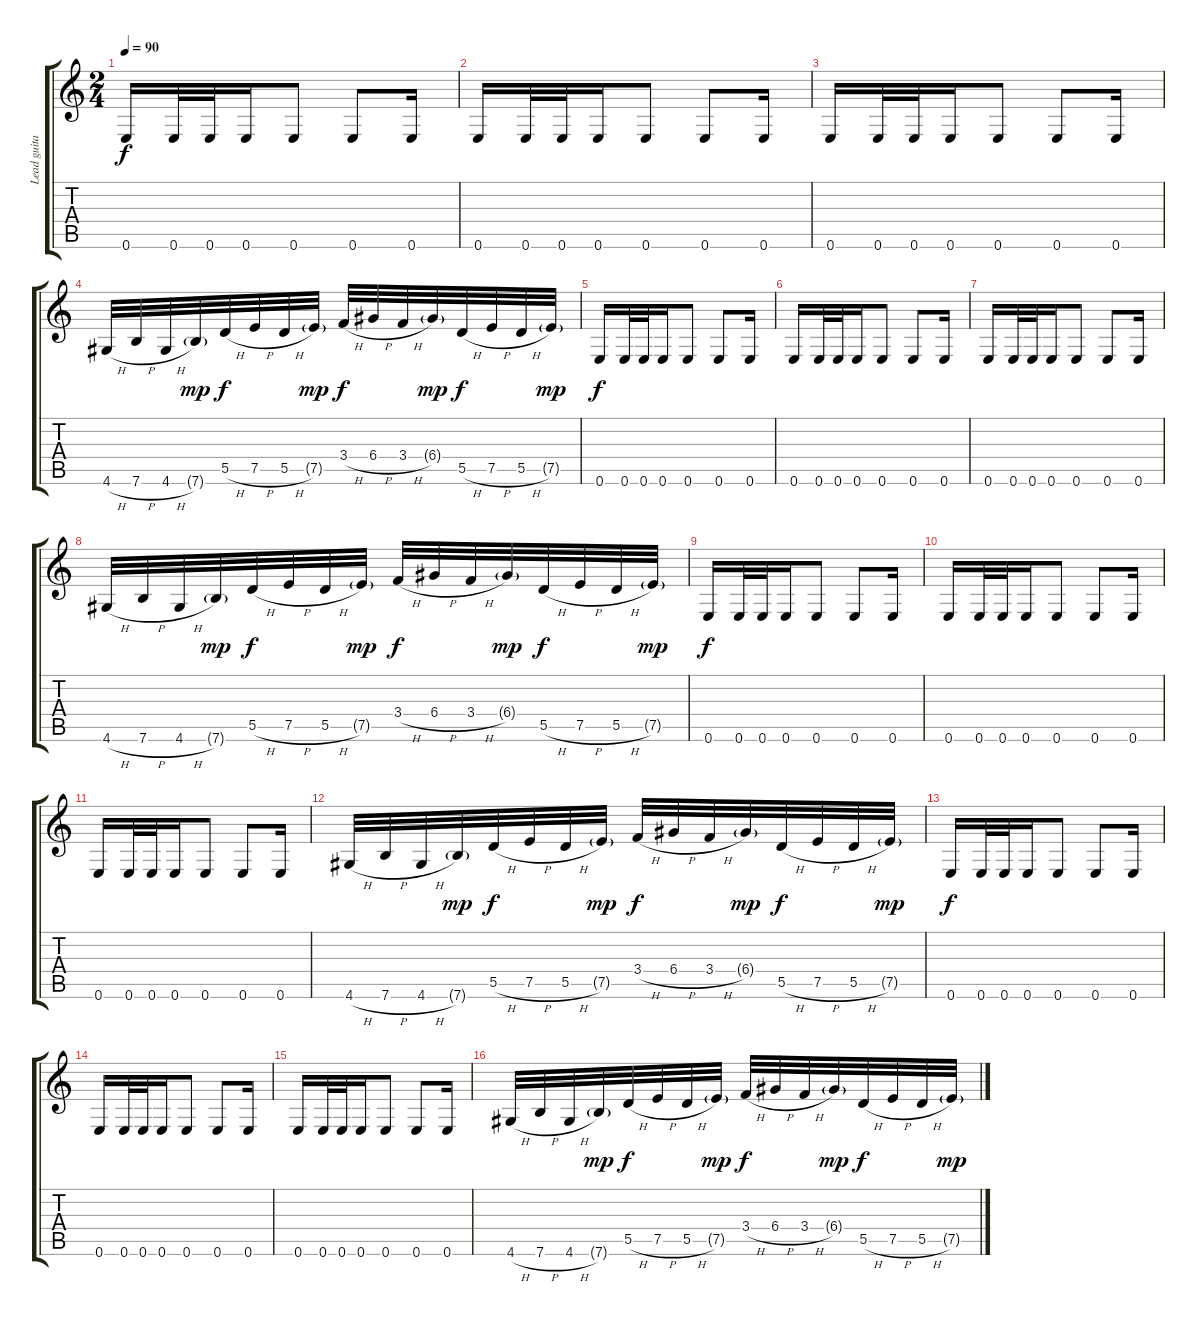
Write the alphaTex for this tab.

\track ("Lead guitar (Luca Turilli)" "Lead guita") {instrument overdrivenguitar}
\staff {score tabs}
\tuning (E4 B3 G3 D3 A2 E2) {hide}
\ts (2 4)
\tempo 90
\clef g2
\ks c
0.6.16{dy f} 0.6.32 0.6.32 0.6.16 0.6.8 0.6.8 0.6.16 |
0.6.16 0.6.32 0.6.32 0.6.16 0.6.8 0.6.8 0.6.16 |
0.6.16 0.6.32 0.6.32 0.6.16 0.6.8 0.6.8 0.6.16 |
4.6{h}.32 7.6{h}.32 4.6{h}.32 7.6{g}.32{dy mp} 5.5{h}.32{dy f} 7.5{h}.32 5.5{h}.32 7.5{g}.32{dy mp} 3.4{h}.32{dy f} 6.4{h}.32 3.4{h}.32 6.4{g}.32{dy mp} 5.5{h}.32{dy f} 7.5{h}.32 5.5{h}.32 7.5{g}.32{dy mp} |
0.6.16{dy f} 0.6.32 0.6.32 0.6.16 0.6.8 0.6.8 0.6.16 |
0.6.16 0.6.32 0.6.32 0.6.16 0.6.8 0.6.8 0.6.16 |
0.6.16 0.6.32 0.6.32 0.6.16 0.6.8 0.6.8 0.6.16 |
4.6{h}.32 7.6{h}.32 4.6{h}.32 7.6{g}.32{dy mp} 5.5{h}.32{dy f} 7.5{h}.32 5.5{h}.32 7.5{g}.32{dy mp} 3.4{h}.32{dy f} 6.4{h}.32 3.4{h}.32 6.4{g}.32{dy mp} 5.5{h}.32{dy f} 7.5{h}.32 5.5{h}.32 7.5{g}.32{dy mp} |
0.6.16{dy f} 0.6.32 0.6.32 0.6.16 0.6.8 0.6.8 0.6.16 |
0.6.16 0.6.32 0.6.32 0.6.16 0.6.8 0.6.8 0.6.16 |
0.6.16 0.6.32 0.6.32 0.6.16 0.6.8 0.6.8 0.6.16 |
4.6{h}.32 7.6{h}.32 4.6{h}.32 7.6{g}.32{dy mp} 5.5{h}.32{dy f} 7.5{h}.32 5.5{h}.32 7.5{g}.32{dy mp} 3.4{h}.32{dy f} 6.4{h}.32 3.4{h}.32 6.4{g}.32{dy mp} 5.5{h}.32{dy f} 7.5{h}.32 5.5{h}.32 7.5{g}.32{dy mp} |
0.6.16{dy f} 0.6.32 0.6.32 0.6.16 0.6.8 0.6.8 0.6.16 |
0.6.16 0.6.32 0.6.32 0.6.16 0.6.8 0.6.8 0.6.16 |
0.6.16 0.6.32 0.6.32 0.6.16 0.6.8 0.6.8 0.6.16 |
4.6{h}.32 7.6{h}.32 4.6{h}.32 7.6{g}.32{dy mp} 5.5{h}.32{dy f} 7.5{h}.32 5.5{h}.32 7.5{g}.32{dy mp} 3.4{h}.32{dy f} 6.4{h}.32 3.4{h}.32 6.4{g}.32{dy mp} 5.5{h}.32{dy f} 7.5{h}.32 5.5{h}.32 7.5{g}.32{dy mp}
